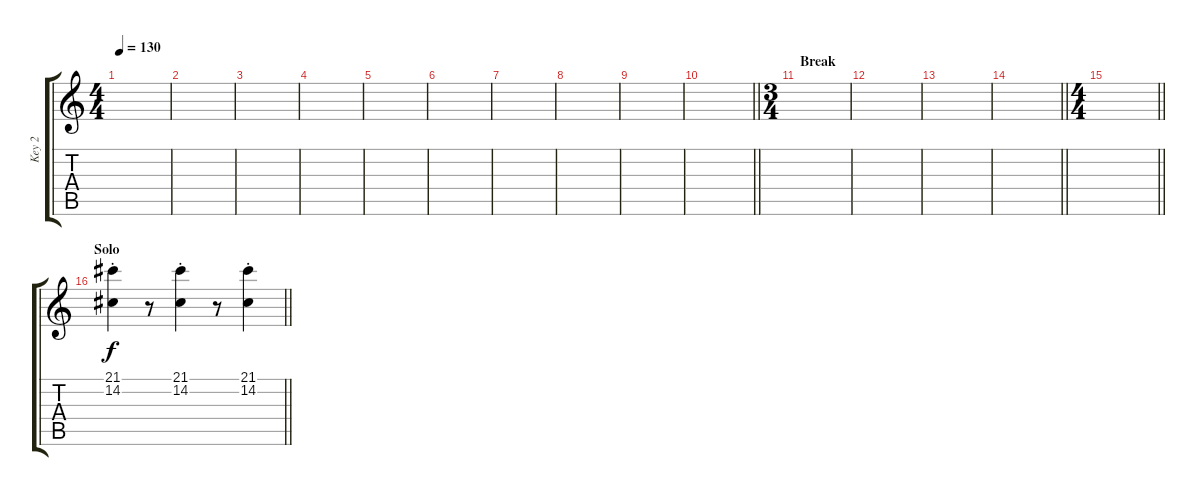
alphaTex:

\track ("Key 2" "Key 2") {instrument stringensemble1}
\staff {score tabs}
\tuning (E4 B3 G3 D3 A2 E2) {hide}
\ts (4 4)
\tempo 130
\clef g2
\ks c
|
|
|
|
|
|
|
|
|
\barLineRight lightlight
|
\ts (3 4)
\section ("" "Break ")
|
|
|
\barLineRight lightlight
|
\ts (4 4)
\section ("" "")
\barLineRight lightlight
|
\section ("" "Solo")
\barLineRight lightlight
(21.1{st} 14.2{st}).4{volume 10 balance 6} r.8 (21.1{st} 14.2{st}).4 r.8 (21.1{st} 14.2{st}).4
